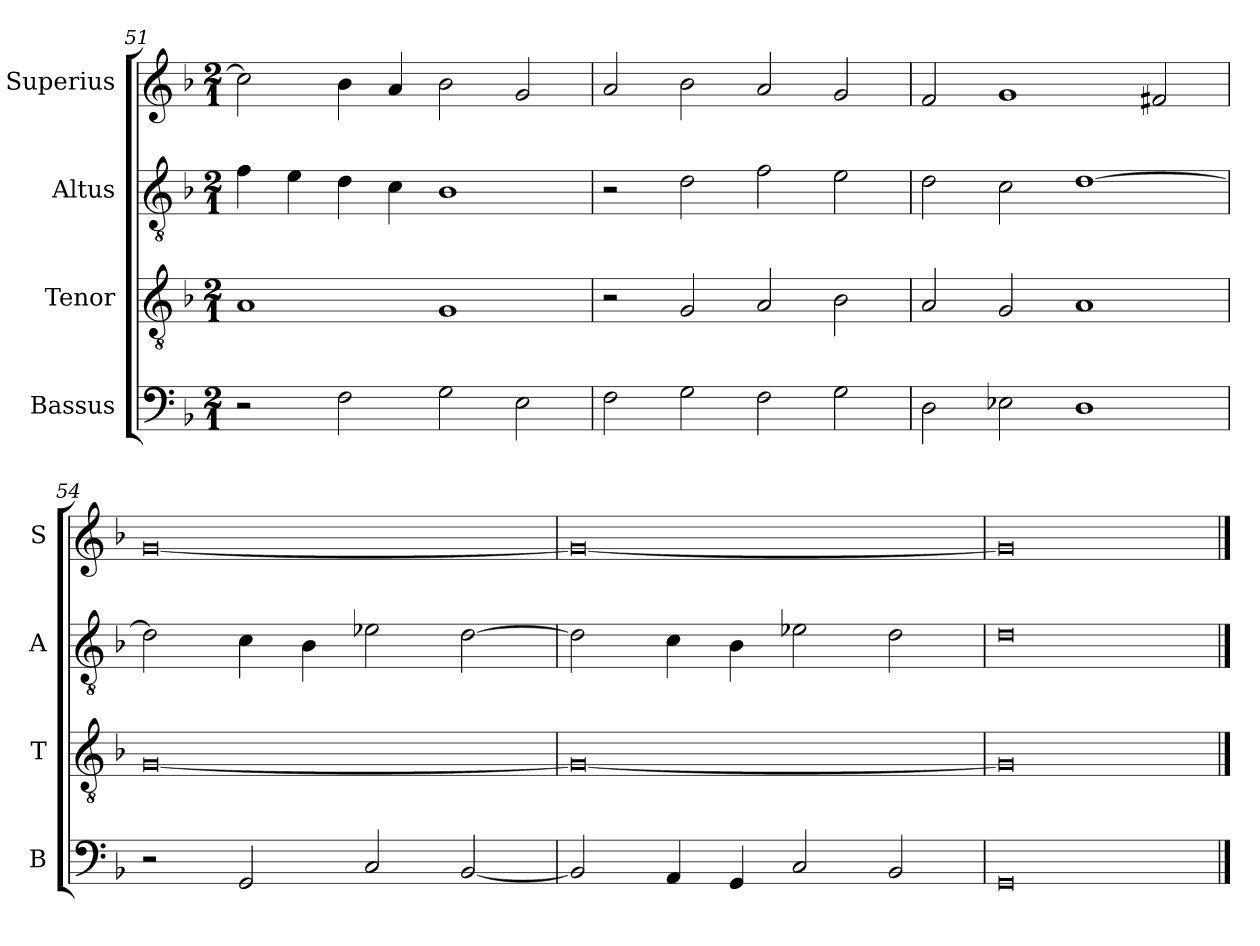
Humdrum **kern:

**kern	**kern	**kern	**kern
*part4	*part3	*part2	*part1
*staff4	*staff3	*staff2	*staff1
*I"Bassus	*I"Tenor	*I"Altus	*I"Superius
*I'B	*I'T	*I'A	*I'S
*clefF4	*clefGv2	*clefGv2	*clefG2
*k[b-]	*k[b-]	*k[b-]	*k[b-]
*M2/1	*M2/1	*M2/1	*M2/1
=51	=51	=51	=51
2r	1A	4f\	2cc\]
.	.	4e\	.
2F\	.	4d\	4b-\
.	.	4c\	4a/
2G\	1G	1B-	2b-\
2E\	.	.	2g/
=52	=52	=52	=52
2F\	2r	2r	2a/
2G\	2G/	2d\	2b-\
2F\	2A/	2f\	2a/
2G\	2B-\	2e\	2g/
=53	=53	=53	=53
2D\	2A/	2d\	2f/
2E-X\	2G/	2c\	1g
1D	1A	[1d	.
.	.	.	2f#X/
=54	=54	=54	=54
2r	[0G	2d\]	[0g
2GG/	.	4c\	.
.	.	4B-\	.
2C/	.	2e-X\	.
[2BB-/	.	[2d\	.
=55	=55	=55	=55
2BB-/]	0G_	2d\]	0g_
4AA/	.	4c\	.
4GG/	.	4B-\	.
2C/	.	2e-X\	.
2BB-/	.	2d\	.
=56	=56	=56	=56
0GG	0G]	0d	0g]
==	==	==	==
*-	*-	*-	*-
